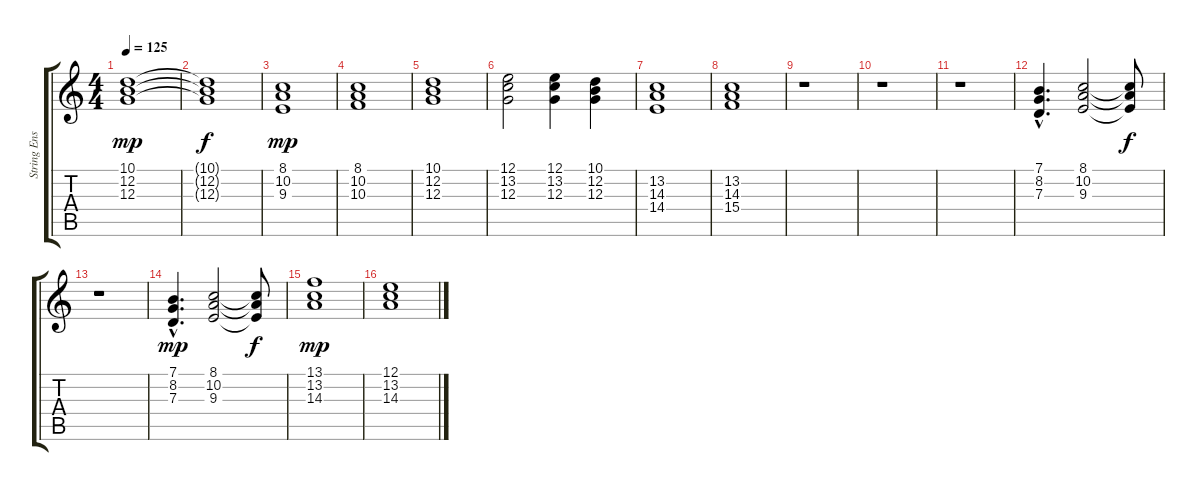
\track ("String Ensemble 1" "String Ens") {instrument stringensemble1}
\staff {score tabs}
\tuning (E4 B3 G3 D3 A2 E2) {hide}
\ts (4 4)
\tempo 125
\clef g2
\ks c
(10.1 12.2 12.3).1{dy mp} |
(10.1{t} 12.2{t} 12.3{t}).1{dy f} |
(8.1 10.2 9.3).1{dy mp} |
(8.1 10.2 10.3).1 |
(10.1 12.2 12.3).1 |
(12.1 13.2 12.3).2 (12.1 13.2 12.3).4 (10.1 12.2 12.3).4 |
(13.2 14.3 14.4).1 |
(13.2 14.3 15.4).1 |
r.1 |
r.1 |
r.1 |
(7.1{hac} 8.2{hac} 7.3{hac}).4{d} (8.1 10.2 9.3).2 (8.1{t} 10.2{t} 9.3{t}).8{dy f} |
r.1 |
(7.1{hac} 8.2{hac} 7.3{hac}).4{d dy mp} (8.1 10.2 9.3).2 (8.1{t} 10.2{t} 9.3{t}).8{dy f} |
(13.1 13.2 14.3).1{dy mp} |
(12.1 13.2 14.3).1
